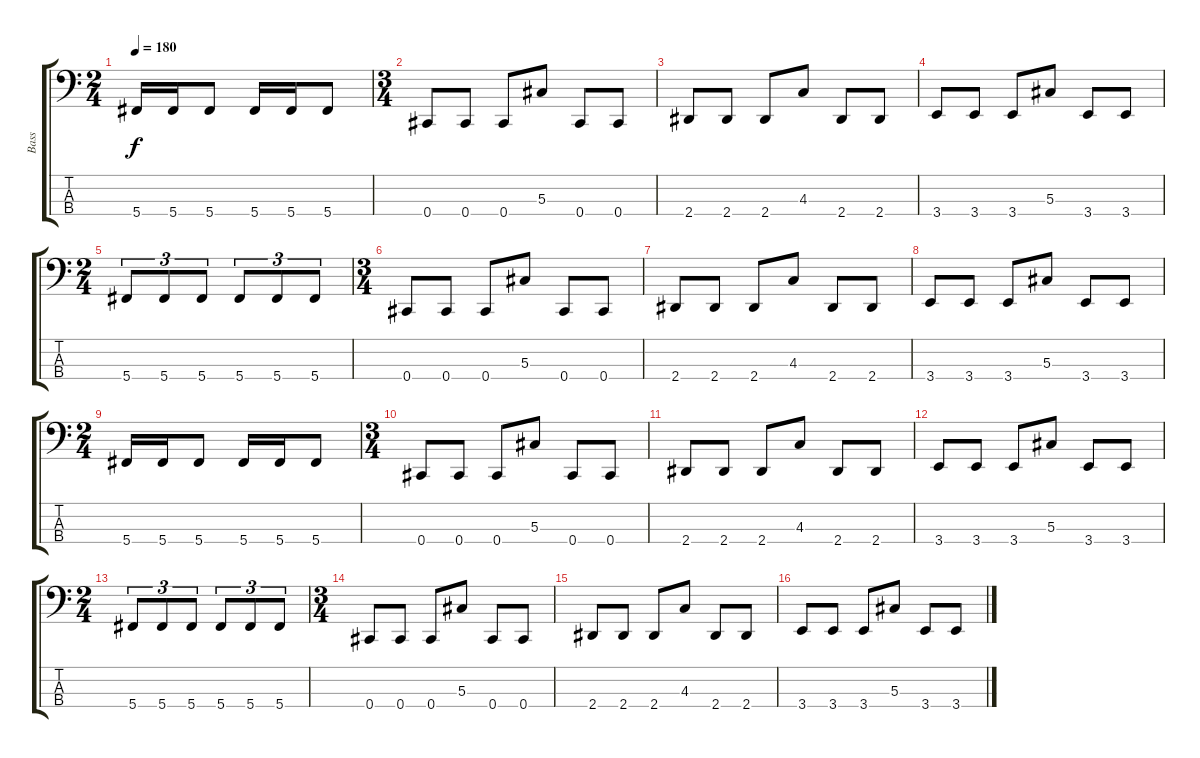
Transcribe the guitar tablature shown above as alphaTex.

\track ("Bass" "Bass") {instrument electricbassfinger}
\staff {score tabs}
\tuning (Gb2 Db2 Ab1 Db1) {hide}
\ts (2 4)
\tempo 180
\clef f4
\ks c
5.4.16{dy f} 5.4.16 5.4.8 5.4.16 5.4.16 5.4.8 |
\ts (3 4)
0.4.8 0.4.8 0.4.8 5.3.8 0.4.8 0.4.8 |
2.4.8 2.4.8 2.4.8 4.3.8 2.4.8 2.4.8 |
3.4.8 3.4.8 3.4.8 5.3.8 3.4.8 3.4.8 |
\ts (2 4)
5.4.8{tu (3 2)} 5.4.8{tu (3 2)} 5.4.8{tu (3 2)} 5.4.8{tu (3 2)} 5.4.8{tu (3 2)} 5.4.8{tu (3 2)} |
\ts (3 4)
0.4.8 0.4.8 0.4.8 5.3.8 0.4.8 0.4.8 |
2.4.8 2.4.8 2.4.8 4.3.8 2.4.8 2.4.8 |
3.4.8 3.4.8 3.4.8 5.3.8 3.4.8 3.4.8 |
\ts (2 4)
5.4.16 5.4.16 5.4.8 5.4.16 5.4.16 5.4.8 |
\ts (3 4)
0.4.8 0.4.8 0.4.8 5.3.8 0.4.8 0.4.8 |
2.4.8 2.4.8 2.4.8 4.3.8 2.4.8 2.4.8 |
3.4.8 3.4.8 3.4.8 5.3.8 3.4.8 3.4.8 |
\ts (2 4)
5.4.8{tu (3 2)} 5.4.8{tu (3 2)} 5.4.8{tu (3 2)} 5.4.8{tu (3 2)} 5.4.8{tu (3 2)} 5.4.8{tu (3 2)} |
\ts (3 4)
0.4.8 0.4.8 0.4.8 5.3.8 0.4.8 0.4.8 |
2.4.8 2.4.8 2.4.8 4.3.8 2.4.8 2.4.8 |
3.4.8 3.4.8 3.4.8 5.3.8 3.4.8 3.4.8
